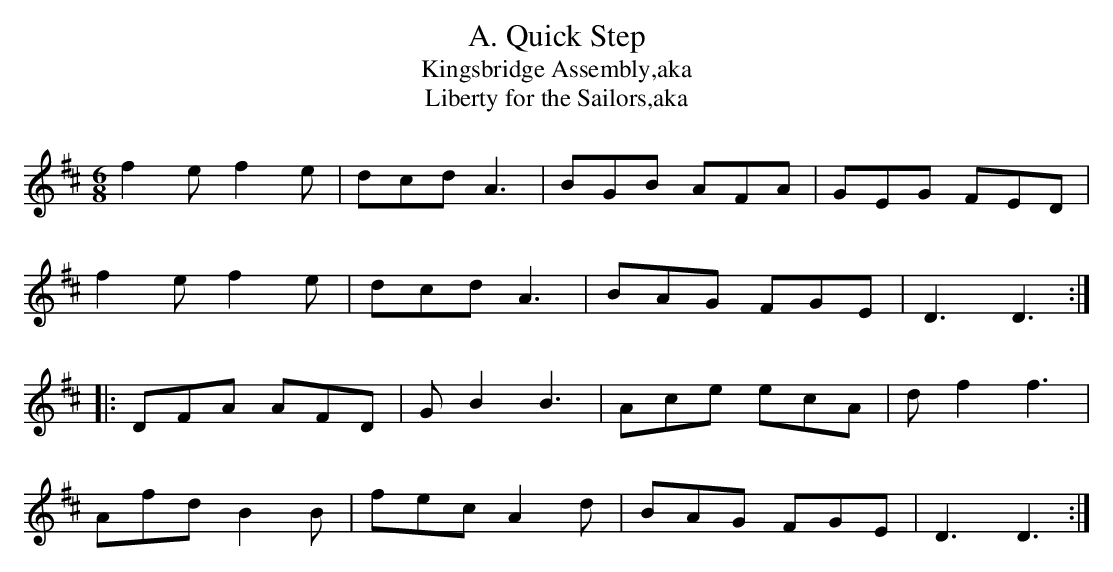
X:1
T:Quick Step, A.
T:Kingsbridge Assembly,aka
T:Liberty for the Sailors,aka
M:6/8
L:1/8
K:D
f2e f2e|dcd A3|BGB AFA |GEG FED|
f2e f2e|dcd A3| BAG FGE|D3 D3:|
|:DFA AFD|GB2 B3|Ace ecA|df2 f3|
Afd B2B|fec A2d|BAG FGE|D3 D3:|
